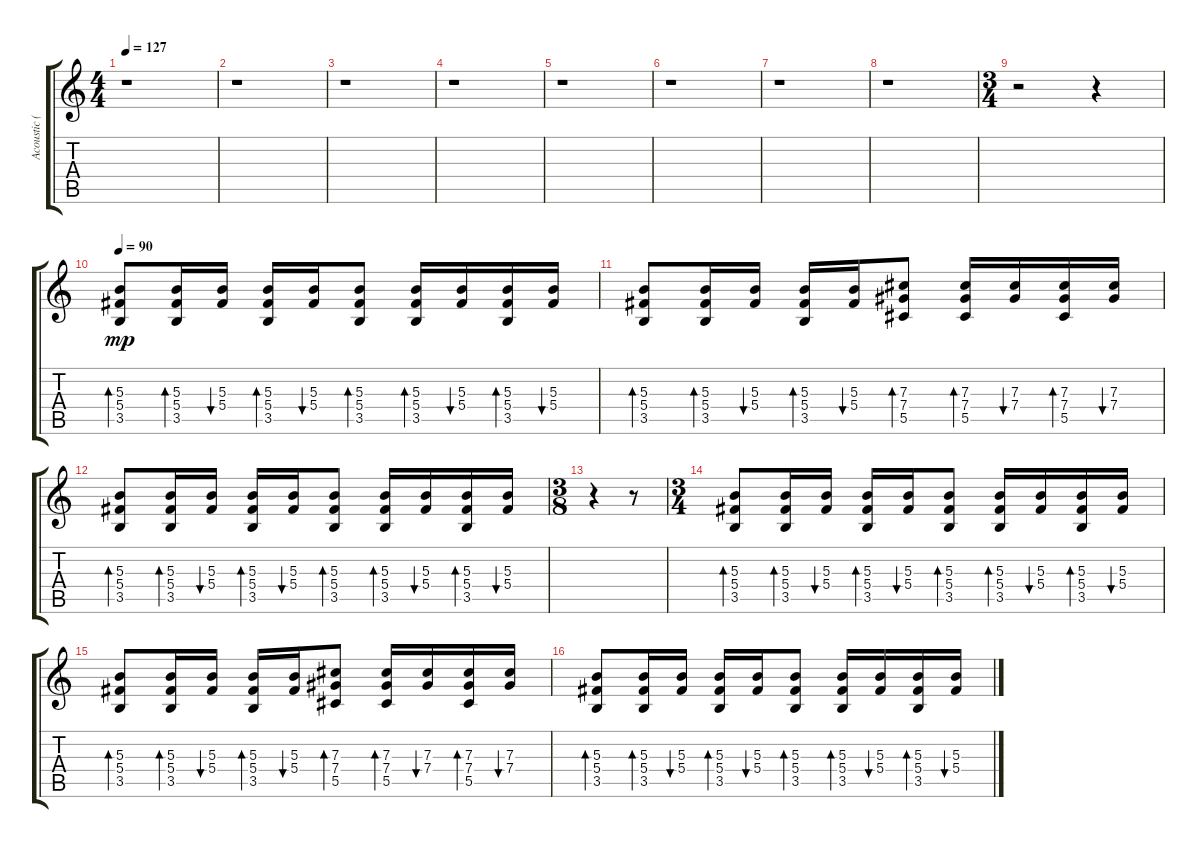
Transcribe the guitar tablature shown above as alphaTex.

\track ("Acoustic (Centre)" "Acoustic (") {instrument acousticguitarsteel}
\staff {score tabs}
\tuning (Eb4 Bb3 Gb3 Db3 Ab2 Db2) {hide}
\ts (4 4)
\tempo 127
\clef g2
\ks c
r.1{dy mp} |
r.1 |
r.1 |
r.1 |
r.1 |
r.1 |
r.1 |
r.1 |
\ts (3 4)
r.2 r.4 |
\tempo 90
(5.3 5.4 3.5).8{bd 60 volume 7} (5.3 5.4 3.5).16{bd 60} (5.3 5.4).16{bu 60} (5.3 5.4 3.5).16{bd 60} (5.3 5.4).16{bu 60} (5.3 5.4 3.5).8{bd 60} (5.3 5.4 3.5).16{bd 60} (5.3 5.4).16{bu 60} (5.3 5.4 3.5).16{bd 60} (5.3 5.4).16{bu 60} |
(5.3 5.4 3.5).8{bd 60} (5.3 5.4 3.5).16{bd 60} (5.3 5.4).16{bu 60} (5.3 5.4 3.5).16{bd 60} (5.3 5.4).16{bu 60} (7.3 7.4 5.5).8{bd 60} (7.3 7.4 5.5).16{bd 60} (7.3 7.4).16{bu 60} (7.3 7.4 5.5).16{bd 60} (7.3 7.4).16{bu 60} |
(5.3 5.4 3.5).8{bd 60} (5.3 5.4 3.5).16{bd 60} (5.3 5.4).16{bu 60} (5.3 5.4 3.5).16{bd 60} (5.3 5.4).16{bu 60} (5.3 5.4 3.5).8{bd 60} (5.3 5.4 3.5).16{bd 60} (5.3 5.4).16{bu 60} (5.3 5.4 3.5).16{bd 60} (5.3 5.4).16{bu 60} |
\ts (3 8)
r.4 r.8 |
\ts (3 4)
(5.3 5.4 3.5).8{bd 60} (5.3 5.4 3.5).16{bd 60} (5.3 5.4).16{bu 60} (5.3 5.4 3.5).16{bd 60} (5.3 5.4).16{bu 60} (5.3 5.4 3.5).8{bd 60} (5.3 5.4 3.5).16{bd 60} (5.3 5.4).16{bu 60} (5.3 5.4 3.5).16{bd 60} (5.3 5.4).16{bu 60} |
(5.3 5.4 3.5).8{bd 60} (5.3 5.4 3.5).16{bd 60} (5.3 5.4).16{bu 60} (5.3 5.4 3.5).16{bd 60} (5.3 5.4).16{bu 60} (7.3 7.4 5.5).8{bd 60} (7.3 7.4 5.5).16{bd 60} (7.3 7.4).16{bu 60} (7.3 7.4 5.5).16{bd 60} (7.3 7.4).16{bu 60} |
(5.3 5.4 3.5).8{bd 60} (5.3 5.4 3.5).16{bd 60} (5.3 5.4).16{bu 60} (5.3 5.4 3.5).16{bd 60} (5.3 5.4).16{bu 60} (5.3 5.4 3.5).8{bd 60} (5.3 5.4 3.5).16{bd 60} (5.3 5.4).16{bu 60} (5.3 5.4 3.5).16{bd 60} (5.3 5.4).16{bu 60}
